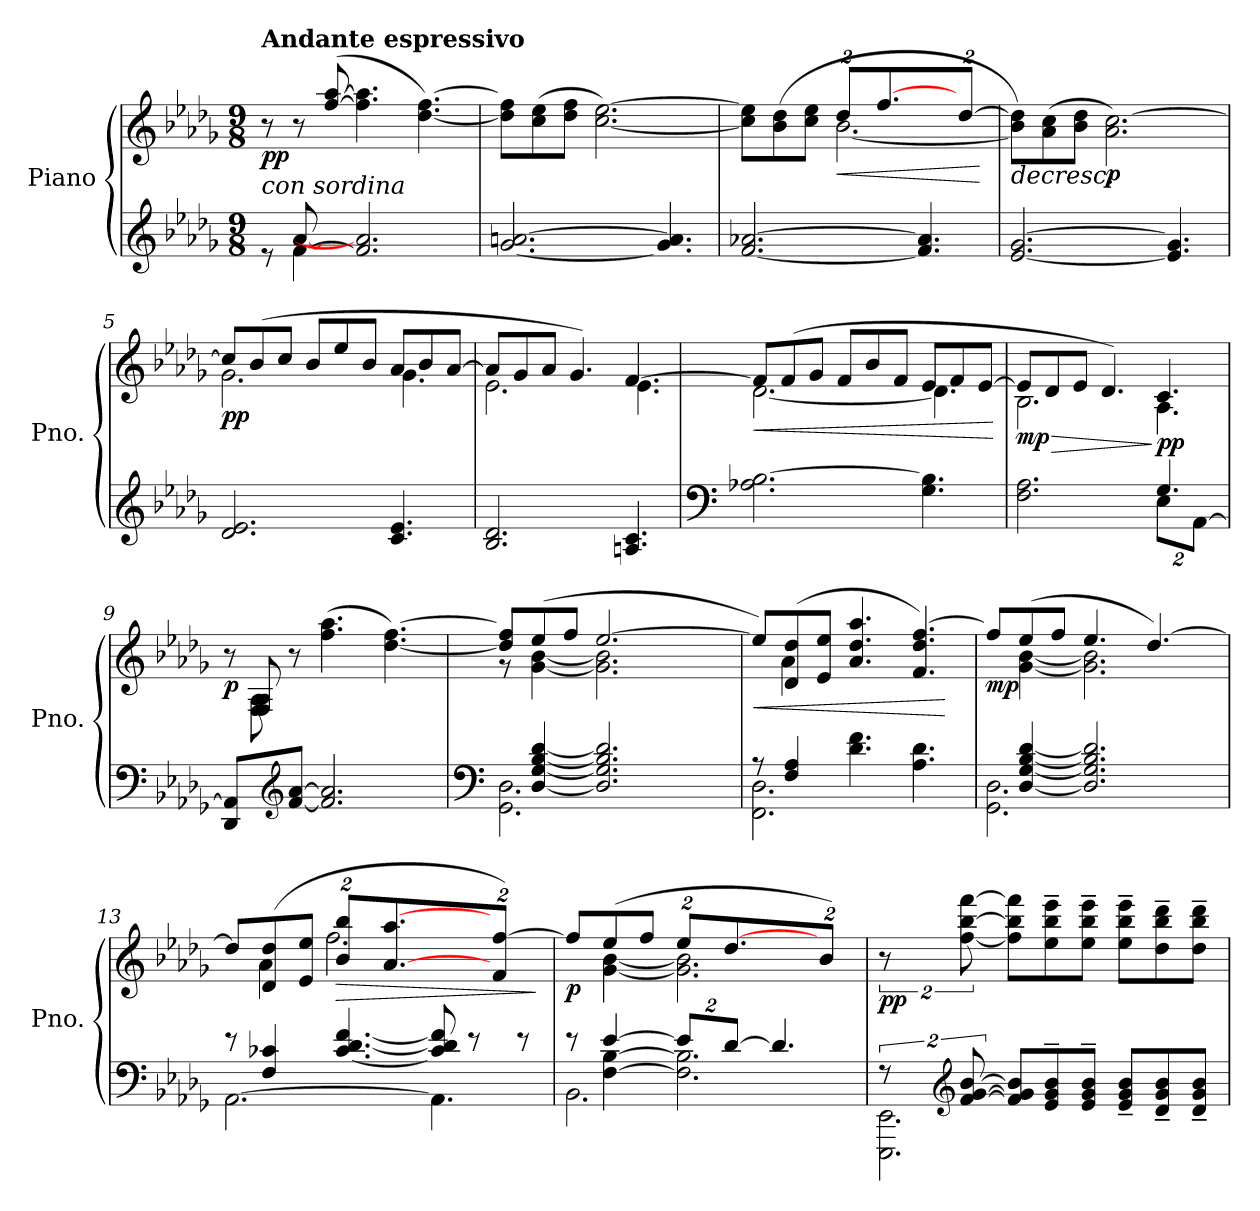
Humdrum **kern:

**kern	**kern	**dynam
*part1	*part1	*part1
*staff2	*staff1	*staff1/2
*I"Piano	*	*
*I'Pno.	*	*
*clefG2	*clefG2	*
*k[b-e-a-d-g-]	*k[b-e-a-d-g-]	*
*M9/8	*M9/8	*
*MM75	*MM75	*
=1	=1	=1
*^	*^	*
!	!	!LO:TX:a:B:t=Andante espressivo	!	!
!LO:TX:a:i:t=con sordina	!	!	!	!
!	!	!	!	!LO:DY:b
8re	8ryy	8r	4ryy	pp
[4f\	[8a-/L	8r	.	.
.	2..ryy	(>[8ff [8aa-	8ff\ 8aa-\J	.
2.f/] 2.a-/]	.	4.ff\] 4.aa-\]	2.ryy	.
.	.	[4.dd-\ [4.ff\)	.	.
*v	*v	*	*	*
*	*v	*v	*
=2	=2	=2
[2.g-/ [2.an/	8dd-\] 8ff\]L	.
.	(>8cc\ 8ee-\	.
.	8dd-\ 8ff\J	.
.	[2.cc\ [2.ee-\)	.
4.g-/] 4.a/]	.	.
=3	=3	=3
*	*^	*
[2.f/ [2.a-X/	8cc\] 8ee-\]L	4.ryy	.
.	(>8b-\ 8dd-\	.	.
.	8cc\ 8ee-\J	.	.
*	*Xbrackettup	*	*
!	!	!	!LO:HP:b
.	16%3dd-/L	[2.b-\	<
.	[4.ff/	.	.
4.f/] 4.a-/]	.	.	.
.	[16%3dd-/J	.	.
*	*v	*v	*
.	.	[
=4	=4	=4
!	!	!LO:HP:b
[2.e-/ [2.g-/	8b-\] 8dd-\]L)	>
.	(>8a-\ 8cc\	.
.	8b-\ 8dd-\J	.
!	!	!LO:DY:b
.	2.a-\ [2.cc\)	p
4.e-/] 4.g-/]	.	.
.	.	]
=5	=5	=5
*	*^	*
!	!	!	!LO:DY:b
2.d-/ 2.e-/	8cc/L]	2.g-\	pp
.	(>8b-/	.	.
.	8cc/J	.	.
.	8b-/L	.	.
.	8ee-/	.	.
.	8b-/J	.	.
4.c/ 4.e-/	8a-/L	4.g-\	.
.	8b-/	.	.
.	[8a-/J	.	.
!!LO:LB:g=z	!!
=6	=6	=6	=6
2.B-/ 2.d-/	8a-/L]	2.e-\	.
.	8g-/	.	.
.	8a-/J	.	.
.	4.g-/)	.	.
4.An/ 4.c/	[4.f/	4.e-\	.
=7	=7	=7	=7
*clefF4	*	*	*
!	!	!	!LO:HP:b
2.A-X\ [2.B-\	8f/L]	[2.d-\	<
.	(>8f/	.	.
.	8g-/J	.	.
.	8f/L	.	.
.	8b-/	.	.
.	8f/J	.	.
4.G-\ 4.B-\]	8e-/L	4.d-\]	.
.	8f/	.	.
.	[8e-/J	.	.
*	*v	*v	*
.	.	[
=8	=8	=8
*^	*	*
!	!	!	!LO:HP:b
*	*	*^	*
!	!	!	!	!LO:DY:n=1:b
2.F\ 2.A-\	2.ryy	8e-/L]	2.B-\	> mp
.	.	8d-/	.	.
.	.	8e-/J	.	.
.	.	4.d-/)	.	.
*Xbrackettup	*	*	*	*
!	!	!	!	!LO:DY:n=2:b
16%3E-\L	4.G-/	4.c/	4.A-\	] pp
[16%3AA-\J	.	.	.	.
*v	*v	*	*	*
=9	=9	=9	=9
!	!	!	!LO:DY:b
8DD-/ 8AA-/]L	8r	8ryy	p
8ryy	8F/ 8A-/	8F\ 8A-\	.
*clefG2	*	*	*
[8f/ [8a-/J	8r	2..ryy	.
2.f/] 2.a-/]	(>4.ff\ 4.aa-\	.	.
.	[4.dd-\ [4.ff\)	.	.
=10	=10	=10	=10
*clefF4	*	*	*
*^	*	*	*
2.GG-\ 2.D-\	8ryy	8dd-/] 8ff/]L	8r	.
.	[4D-/ [4G-/ [4B-/ [4d-/	(>8ee-/	[4g-\ [4b-\	.
.	.	8ff/J	.	.
.	2.D-/] 2.G-/] 2.B-/] 2.d-/]	[2.ee-/	2.g-\] 2.b-\]	.
4ryy	.	.	.	.
8ryy	.	.	.	.
!!LO:LB:g=z	!!
=11	=11	=11	=11	=11
!	!	!	!	!LO:HP:b
8r	2.FF\ 2.D-\	8ee-/L])	8ryy	<
4F/ 4A-/	.	(>8d-/ 8dd-/	4a-\	.
.	.	8e-/ 8ee-/J	.	.
4.d-\ 4.f\	.	4.a-/ 4.dd-/ 4.aa-/	2.ryy	.
4.A-\ 4.d-\	4.ryy	4.f/ 4.dd-/ [4.ff/)	.	.
*v	*v	*	*	*
*	*v	*v	*
.	.	[
=12	=12	=12
*^	*^	*
!	!	!	!	!LO:DY:b
2.GG-\ 2.D-\	8ryy	8ff/L]	8ryy	mp
.	[4D-/ [4G-/ [4B-/ [4d-/	(>8ee-/	[4g-\ [4b-\	.
.	.	8ff/J	.	.
.	2.D-/] 2.G-/] 2.B-/] 2.d-/]	4.ee-/	2.g-\] 2.b-\]	.
4ryy	.	[4.dd-/)	.	.
8ryy	.	.	.	.
=13	=13	=13	=13	=13
[2.AA-\	8re	8dd-/L]	8ryy	.
.	4F/ 4c-X/	(>8d-/ 8dd-/	4a-\	.
.	.	8e-/ 8ee-/J	.	.
!	!	!	!	!LO:HP:b
.	[4.c-/ [4.d-/ [4.f/	16%3b-/ 16%3bb-/L	2.ff\	>
.	.	[4.a-/ [4.aa-/	.	.
4.AA-\]	8c-/] 8d-/] 8f/]	.	.	.
.	8re	.	.	.
.	.	16%3f/ [16%3ff/J)	.	.
.	8re	.	.	.
*v	*v	*	*	*
*	*v	*v	*
.	.	]
=14	=14	=14
*^	*^	*
*	*^	*	*	*
!	!	!	!	!	!LO:DY:b
8r	2.BB-\	8ryy	8ff/L]	8ryy	p
[4e-/	.	[4F\ [4B-\	(>8ee-/	[4g-\ [4b-\	.
.	.	.	8ff/J	.	.
16%3e-/L]	.	2.F\] 2.B-\]	16%3ee-/L	2.g-\] 2.b-\]	.
[16%3d-/J	.	.	[4.dd-/	.	.
4.d-/]	4.ryy	.	.	.	.
.	.	.	16%3b-/J)	.	.
*v	*v	*v	*	*	*
*	*v	*v	*
!!LO:LB:g=z
=15	=15	=15
*brackettup	*brackettup	*
*^	*	*
!	!	!	!LO:DY:b
16%3r	2.EEE-\ 2.EE-\	16%3r	pp
*clefG2	*	*	*
[16%3f/ [16%3g-/ [16%3b-/	.	[16%3ff\ [16%3bb-\ [16%3fff\	.
8f/] 8g-/] 8b-/]L	.	8ff\] 8bb-\] 8fff\]L	.
8e-/~ 8g-/~ 8b-/~	.	8ee-\~ 8bb-\~ 8eee-\~	.
8e-/~ 8g-/~ 8b-/~J	.	8ee-\~ 8bb-\~ 8eee-\~J	.
8e-/~ 8g-/~ 8b-/~L	4.ryy	8ee-\~ 8bb-\~ 8eee-\~L	.
8d-/~ 8g-/~ 8b-/~	.	8dd-\~ 8bb-\~ 8ddd-\~	.
8d-/~ 8g-/~ 8b-/~J	.	8dd-\~ 8bb-\~ 8ddd-\~J	.
*v	*v	*	*
=	=	=
*-	*-	*-
